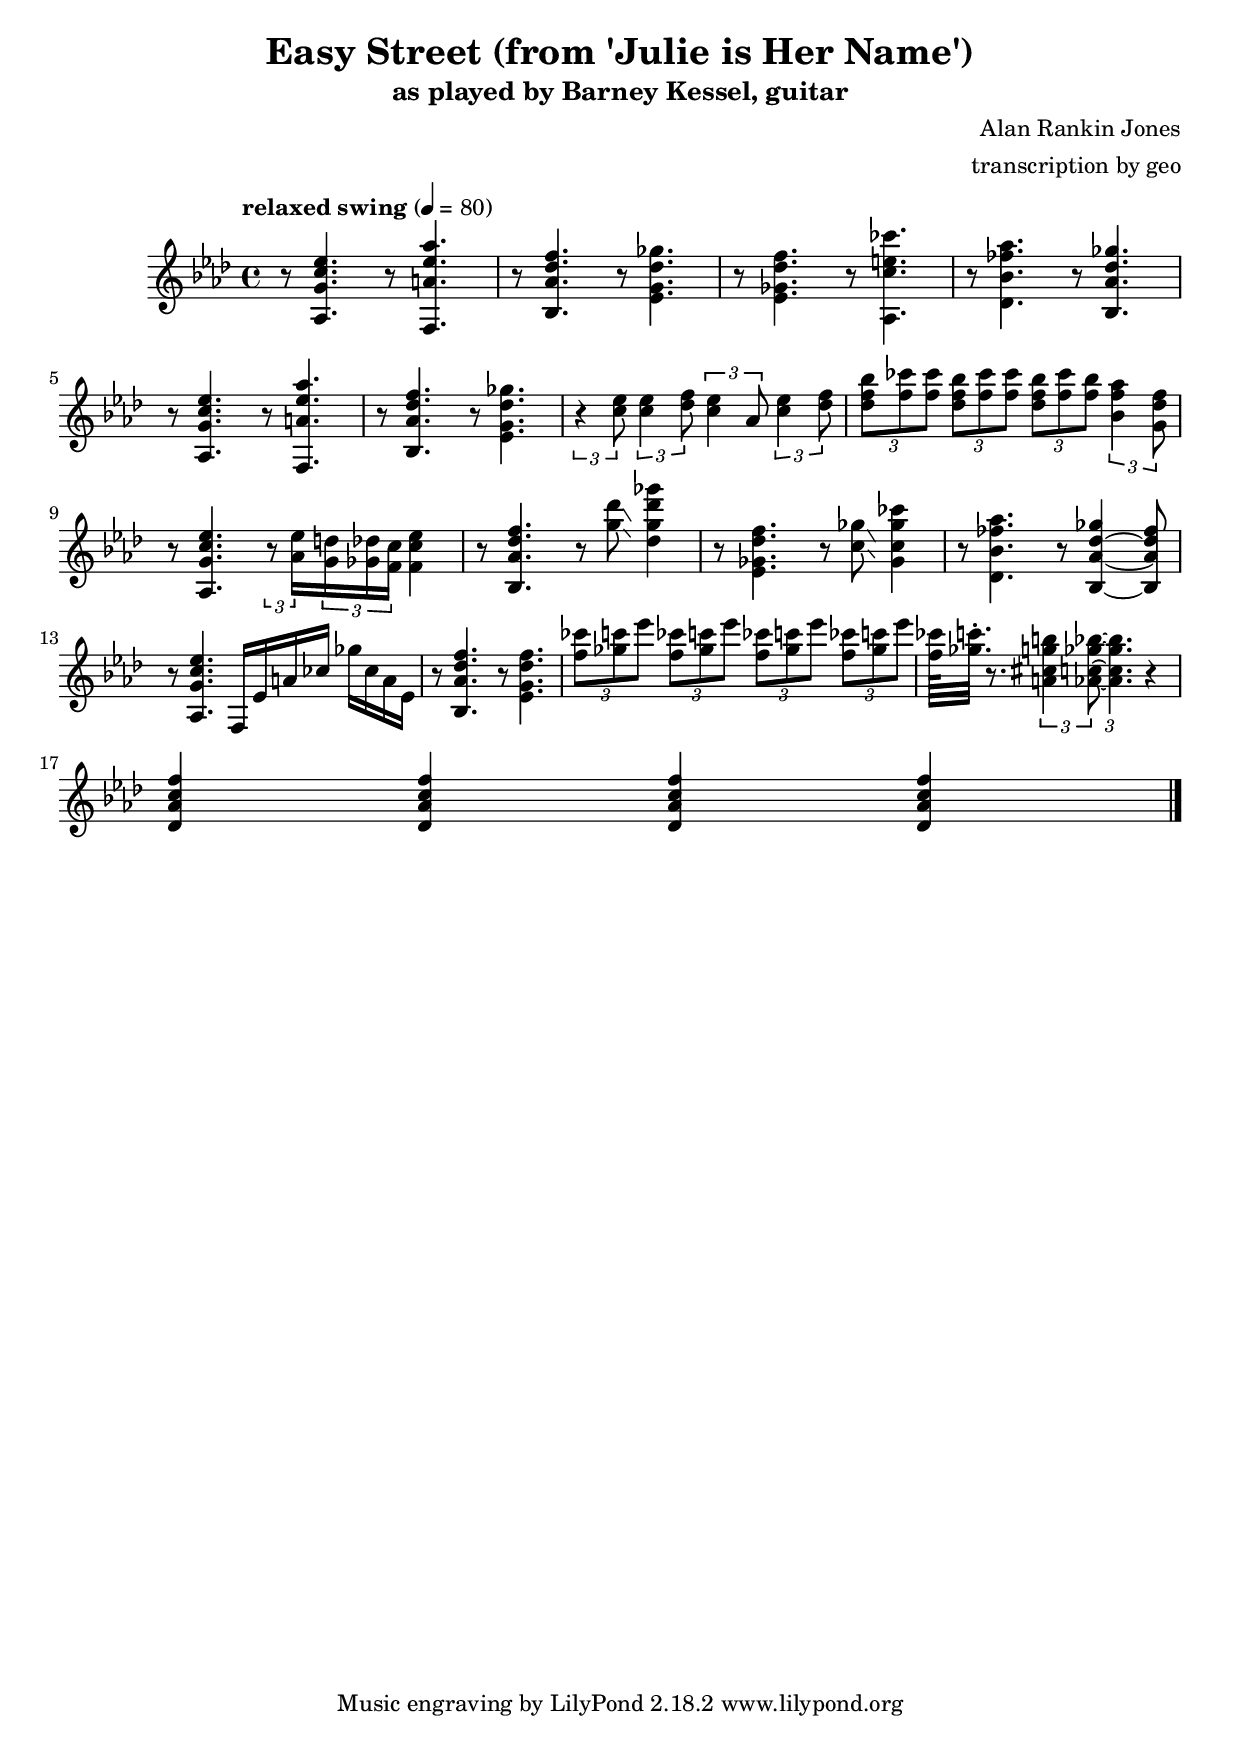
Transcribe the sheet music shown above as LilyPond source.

\version "2.18.2"

\header {
        % The following fields are centered
        % dedication = "Dedication"
        title = "Easy Street (from 'Julie is Her Name')"
        subtitle = "as played by Barney Kessel, guitar"
        % subsubtitle = "from Julie is Her Name"

        % The following fields are evenly spread on one line
        % the field "instrument" also appears on following pages
        % instrument = \markup \with-color #black "guitar"
        % poet = "Poet"
        composer = "Alan Rankin Jones"
        % The following fields are placed at opposite ends of the same line
        % meter = "Meter"
        arranger = "transcription by geo"
        % The following fields are centered at the bottom
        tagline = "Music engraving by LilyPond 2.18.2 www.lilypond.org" % tagline at bottom of last page
        % copyright = "" % copyright goes at the bottom of the first page
}

\score {
\relative c'{
         \clef treble
         \key aes \major
         \time 4/4
         \tempo "relaxed swing" 4 = 80

         %%%%% swing feel triplet example below %%%%%%%%
         %\tuplet 3/2 4 { 
         %r4 < aes g' c ees >8~ < aes g' c ees >4. 
         %r4 < f a' ees' aes >8~ < f a' ees' aes >4. | 
         %} 
         %%%%% straight eights could be modified to swung eights as above %%%% 
         r8 < aes g' c ees >4.  r8 < f a' ees' aes >4. | 
         r8 < bes aes' des f >4. r8 < ees g des' ges >4. |
         r8 < ees ges des' f >4. r8 < aes, c' e ces' >4. |
         r8 < des bes' fes' aes >4. r8 < bes aes' des ges >4. |
         \break

         %%%%%%%%%%%%%%%%%%%%% bar 5 %%%%%%%%%%%%%%%%%%%%%%%%%%%%%%%%%
         r8 < aes g' c ees >4. r8 < f a' ees' aes >4. |
         r8 < bes aes' des f >4. r8 < ees g des' ges >4. |
         %r8 < c' ees >8 < c ees >8 < des f >8 < c ees >8 aes8 < c ees >8 < des f >8 |
         \tuplet 3/2 4 { 
         r4 < c' ees >8 < c ees >4 < des f >8 < c ees >4 aes8 < c ees >4 < des f >8 |
         }
         \tuplet 3/2 4 { 
             < des f bes >8 < f ces' > < f ces' >
             < des f bes >  < f ces' > < f ces' >
             < des f bes >  < f ces' > < f bes >
         < bes, f' aes >4  <g des' f>8
         }
         \break

         %%%%%%%%%%%%%%%%%%%%% bar 9 %%%%%%%%%%%%%%%%%%%%%%%%%%%%%%%%%
         r8 < aes, g' c ees >4. 
         \tuplet 3/2 8 { 
         r8 < aes' ees' >16 
         < g d' >16 < ges des' >16 < f c' >16 
         }
         < f c' ees >4 |

         r8 < bes, aes' des f >4.  r8 < g'' des' >8\glissando < des g des' ges >4 |
         %\tuplet 3/2 8 { 
         %r8 < des'' ges >16 
         %< c f >16 < ces fes >16 < bes ees>16 
         %}
         %< g des' ges >4 |

         %r8 < ees, ges des' f >4. r8 < aes, c' e ces' >4. |
         r8 < ees, ges des' f >4. r8 < c' ges' >8\glissando < ges c ges' ces >4 |
         %r8 < des bes' fes' aes >4. r8 < bes aes' des ges >4. |
         r8 < des bes' fes' aes >4. r8 < bes aes' des ges >4~ < bes aes' des fes >8 |
         \break

         %%%%%%%%%%%%%%%%%%%%% bar 13 %%%%%%%%%%%%%%%%%%%%%%%%%%%%%%%%%
         r8 < aes g' c ees >4. f16 ees' a ces ges' ces, a ees |
         r8 < bes aes' des f >4. r8 < ees g des' f >4. |
         \tuplet 3/2 4 { 
             < f' ces' >8 < ges c > < ees' >
             < f, ces' >8 < ges c > < ees' >
             < f, ces' >8 < ges c > < ees' >
             < f, ces' >8 < ges c > < ees' > |
         }
         < f, ces' >64 < ges c >32.\staccato r8.
         \tuplet 3/2 4 { 
             % < aes, c ges' bes >8  < a cis g' b > < aes c ges' bes >8~  
             < a, cis g' b >4 < aes c ges' bes >8~  
             < aes c ges' bes >4. 
         }
         r4 |
         \break

         %%%%%%%%%%%%%%%%%%%%% bar 17 %%%%%%%%%%%%%%%%%%%%%%%%%%%%%%%%%
         < des, aes' c f >4 
         < des aes' c f > 
         < des aes' c f > 
         < des aes' c f > |
         \bar "|."
}
      \layout { }
      \midi { }
}
